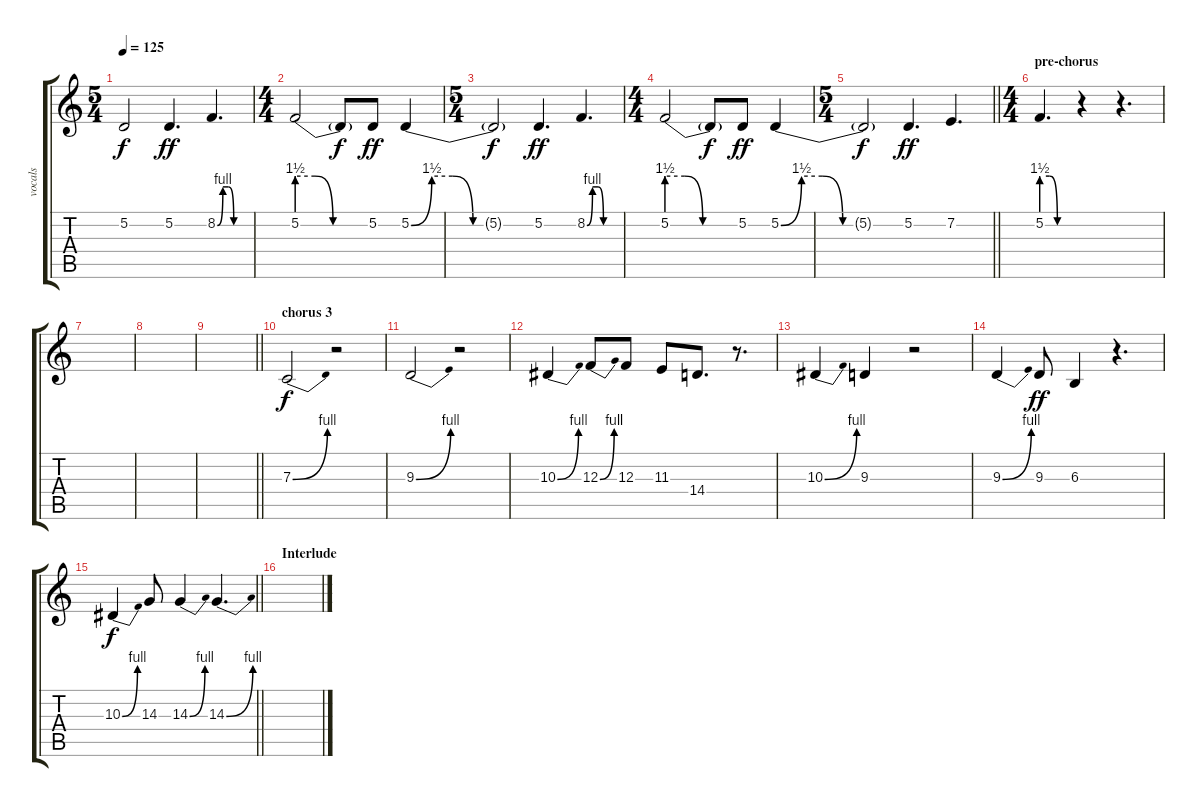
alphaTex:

\track ("vocals" "vocals") {instrument lead6voice}
\staff {score tabs}
\tuning (D4 A3 F3 C3 G2 D2) {hide}
\ts (5 4)
\tempo 125
\clef g2
\ks c
5.2{t}.2{dy f} 5.2.4{d dy ff} 8.2{be (custom 0 0 10 4 20 4 30 0 60 0)}.4{d} |
\ts (4 4)
5.2{be (custom 0 6 15 6 30 0 60 0)}.2 5.2{t}.8{dy f} 5.2.8{dy ff} 5.2{be (custom 0 0 10 6 20 6 30 0 60 0)}.4 |
\ts (5 4)
5.2{t}.2{dy f} 5.2.4{d dy ff} 8.2{be (custom 0 0 10 4 20 4 30 0 60 0)}.4{d} |
\ts (4 4)
5.2{be (custom 0 6 15 6 30 0 60 0)}.2 5.2{t}.8{dy f} 5.2.8{dy ff} 5.2{be (custom 0 0 10 6 20 6 30 0 60 0)}.4 |
\ts (5 4)
\barLineRight lightlight
5.2{t}.2{dy f} 5.2.4{d dy ff} 7.2.4{d} |
\ts (4 4)
\section ("" "pre-chorus")
5.2{be (custom 0 6 15 6 30 0 60 0)}.4{d} r.4 r.4{d} |
|
|
\barLineRight lightlight
|
\section ("" "chorus 3")
7.3{be (bend 0 0 60 4)}.2{dy f} r.2 |
9.3{be (bend 0 0 60 4)}.2 r.2 |
10.3{be (bend 0 0 60 4)}.4 12.3{be (bend 0 0 60 4)}.8 12.3.8 11.3.8 14.4.8{d} r.8{d} |
10.3{be (bend 0 0 60 4)}.4 9.3.4 r.2 |
9.3{be (bend 0 0 60 4)}.4 9.3.8{dy ff} 6.3.4 r.4{d} |
\barLineRight lightlight
10.3{be (bend 0 0 60 4)}.4{dy f} 14.3.8 14.3{be (bend 0 0 60 4)}.4 14.3{be (bend 0 0 60 4)}.4{d} |
\section ("" "Interlude ")
